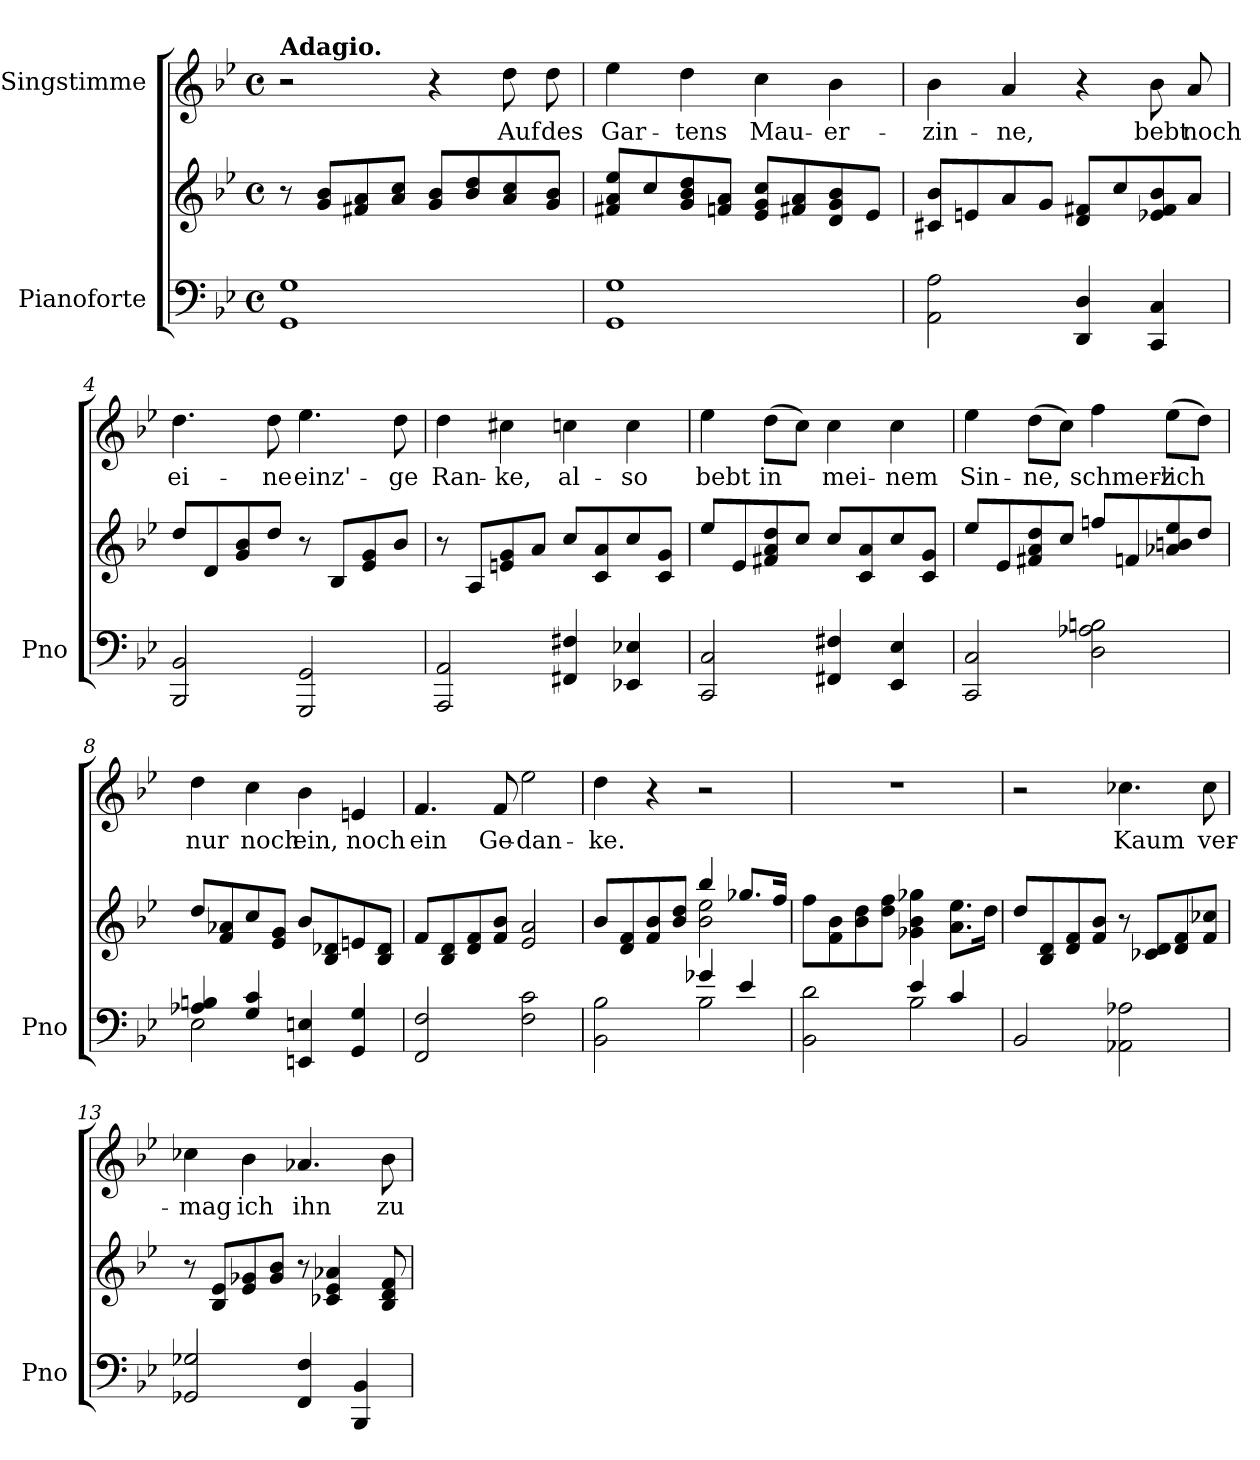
**kern	**kern	**kern	**text
*part2	*part2	*part1	*part1
*staff3	*staff2	*staff1	*staff1
*I"Pianoforte	*	*I"Singstimme	*
*I'Pno	*	*	*
*clefF4	*clefG2	*clefG2	*
*k[b-e-]	*k[b-e-]	*k[b-e-]	*
*M4/4	*M4/4	*M4/4	*
*met(c)	*met(c)	*met(c)	*
=1	=1	=1	=1
!	!	!LO:TX:a:B:t=Adagio.	!
1GG 1G	8r	2r	.
.	8g/ 8b-/L	.	.
.	8f#X/ 8a/	.	.
.	8a/ 8cc/J	.	.
.	8g/ 8b-/L	4r	.
.	8b-/ 8dd/	.	.
!	!	!	!LO:LY:b
.	8a/ 8cc/	8dd\	Auf
!	!	!	!LO:LY:b
.	8g/ 8b-/J	8dd\	des
=2	=2	=2	=2
!	!	!	!LO:LY:b
1GG 1G	8f#X/ 8a/ 8ee-/L	4ee-\	Gar-
.	8cc/	.	.
!	!	!	!LO:LY:b
.	8g/ 8b-/ 8dd/	4dd\	-tens
.	8fn/ 8a/J	.	.
!	!	!	!LO:LY:b
.	8e-/ 8g/ 8cc/L	4cc\	Mau-
.	8f#X/ 8a/	.	.
!	!	!	!LO:LY:b
.	8d/ 8g/ 8b-/	4b-\	-er-
.	8e-/J	.	.
=3	=3	=3	=3
!	!	!	!LO:LY:b
2AA\ 2A\	8c#X/ 8b-/L	4b-\	-zin-
.	8en/	.	.
!	!	!	!LO:LY:b
.	8a/	4a/	-ne,
.	8g/J	.	.
4DD/ 4D/	8d/ 8f#X/L	4r	.
.	8cc/	.	.
!	!	!	!LO:LY:b
4CC/ 4C/	8e-X/ 8f#/ 8b-/	8b-\	bebt
!	!	!	!LO:LY:b
.	8a/J	8a/	noch
=4	=4	=4	=4
!	!	!	!LO:LY:b
2BBB-/ 2BB-/	8dd/L	4.dd\	ei-
.	8d/	.	.
.	8g/ 8b-/	.	.
!	!	!	!LO:LY:b
.	8dd/J	8dd\	-ne
!	!	!	!LO:LY:b
2GGG/ 2GG/	8r	4.ee-\	einz'-
.	8B-/L	.	.
.	8e-/ 8g/	.	.
!	!	!	!LO:LY:b
.	8b-/J	8dd\	-ge
!!LO:LB:g=z
=5	=5	=5	=5
!	!	!	!LO:LY:b
2AAA/ 2AA/	8r	4dd\	Ran-
.	8A/L	.	.
!	!	!	!LO:LY:b
.	8en/ 8g/	4cc#X\	-ke,
.	8a/J	.	.
!	!	!	!LO:LY:b
4FF#X/ 4F#X/	8cc/L	4ccn\	al-
.	8c/ 8a/	.	.
!	!	!	!LO:LY:b
4EE-X/ 4E-X/	8cc/	4cc\	-so
.	8c/ 8g/J	.	.
=6	=6	=6	=6
!	!	!	!LO:LY:b
2CC/ 2C/	8ee-/L	4ee-\	bebt
.	8e-/	.	.
!	!	!	!LO:LY:b
.	8f#X/ 8a/ 8dd/	(8dd\L	in
.	8cc/J	8cc\J)	.
!	!	!	!LO:LY:b
4FF#X/ 4F#X/	8cc/L	4cc\	mei-
.	8c/ 8a/	.	.
!	!	!	!LO:LY:b
4EE-/ 4E-/	8cc/	4cc\	-nem
.	8c/ 8g/J	.	.
=7	=7	=7	=7
!	!	!	!LO:LY:b
2CC/ 2C/	8ee-/L	4ee-\	Sin-
.	8e-/	.	.
!	!	!	!LO:LY:b
.	8f#X/ 8a/ 8dd/	(8dd\L	-ne,
.	8cc/J	8cc\J)	.
!	!	!	!LO:LY:b
2D\ 2A-X\ 2Bn\	8ffn/L	4ff\	schmerz-
.	8fn/	.	.
!	!	!	!LO:LY:b
.	8a-X/ 8bn/ 8ee-/	(8ee-\L	-lich
.	8dd/J	8dd\J)	.
=8	=8	=8	=8
*^	*	*	*
!	!	!	!	!LO:LY:b
4A-X/ 4Bn/	2E-\	8dd/L	4dd\	nur
.	.	8f/ 8a-X/	.	.
!	!	!	!	!LO:LY:b
4G/ 4c/	.	8cc/	4cc\	noch
.	.	8e-/ 8g/J	.	.
!	!	!	!	!LO:LY:b
4EEn/ 4En/	2ryy	8b-/L	4b-\	ein,
.	.	8B-/ 8d-X/	.	.
!	!	!	!	!LO:LY:b
4GG/ 4G/	.	8en/	4en/	noch
.	.	8B-/ 8d-/J	.	.
*v	*v	*	*	*
=9	=9	=9	=9
!	!	!	!LO:LY:b
2FF/ 2F/	8f/L	4.f/	ein
.	8B-/ 8d/	.	.
.	8d/ 8f/	.	.
!	!	!	!LO:LY:b
.	8f/ 8b-/J	8f/	Ge-
!	!	!	!LO:LY:b
2F\ 2c\	2e-/ 2a/	2ee-\	-dan-
!!LO:LB:g=z
=10	=10	=10	=10
*^	*^	*	*
!	!	!	!	!	!LO:LY:b
2BB-\ 2B-\	2ryy	8b-/L	2ryy	4dd\	ke.
.	.	8d/ 8f/	.	.	.
.	.	8f/ 8b-/	.	4r	.
.	.	8b-/ 8dd/J	.	.	.
4g-X/	2B-\	4bb-/	2b-\ 2ee-\	2r	.
4e-/	.	8.gg-X/L	.	.	.
.	.	16ff/Jk	.	.	.
*	*	*v	*v	*	*
=11	=11	=11	=11	=11
2BB-\ 2d\	2ryy	8ff\L	1r	.
.	.	8f\ 8b-\	.	.
.	.	8b-\ 8dd\	.	.
.	.	8dd\ 8ff\J	.	.
4e-/	2B-\	4g-X\ 4b-\ 4gg-X\	.	.
4c/	.	8.a\ 8.ee-\L	.	.
.	.	16dd\Jk	.	.
*v	*v	*	*	*
=12	=12	=12	=12
2BB-/	8dd/L	2r	.
.	8B-/ 8d/	.	.
.	8d/ 8f/	.	.
.	8f/ 8b-/J	.	.
!	!	!	!LO:LY:b
2AA-X\ 2A-X\	8r	4.cc-X\	Kaum
.	8c-X/ 8d/L	.	.
.	8d/ 8f/	.	.
!	!	!	!LO:LY:b
.	8f/ 8cc-X/J	8cc-\	ver-
=13	=13	=13	=13
!	!	!	!LO:LY:b
2GG-X/ 2G-X/	8r	4cc-X\	mag
.	8B-/ 8e-/L	.	.
!	!	!	!LO:LY:b
.	8e-/ 8g-X/	4b-\	ich
.	8g-/ 8b-/J	.	.
!	!	!	!LO:LY:b
4FF/ 4F/	8r	4.a-X/	ihn
.	4c-X/ 4e-/ 4a-X/	.	.
4BBB-/ 4BB-/	.	.	.
!	!	!	!LO:LY:b
.	8B-/ 8d/ 8f/	8b-\	zu
=	=	=	=
*-	*-	*-	*-
